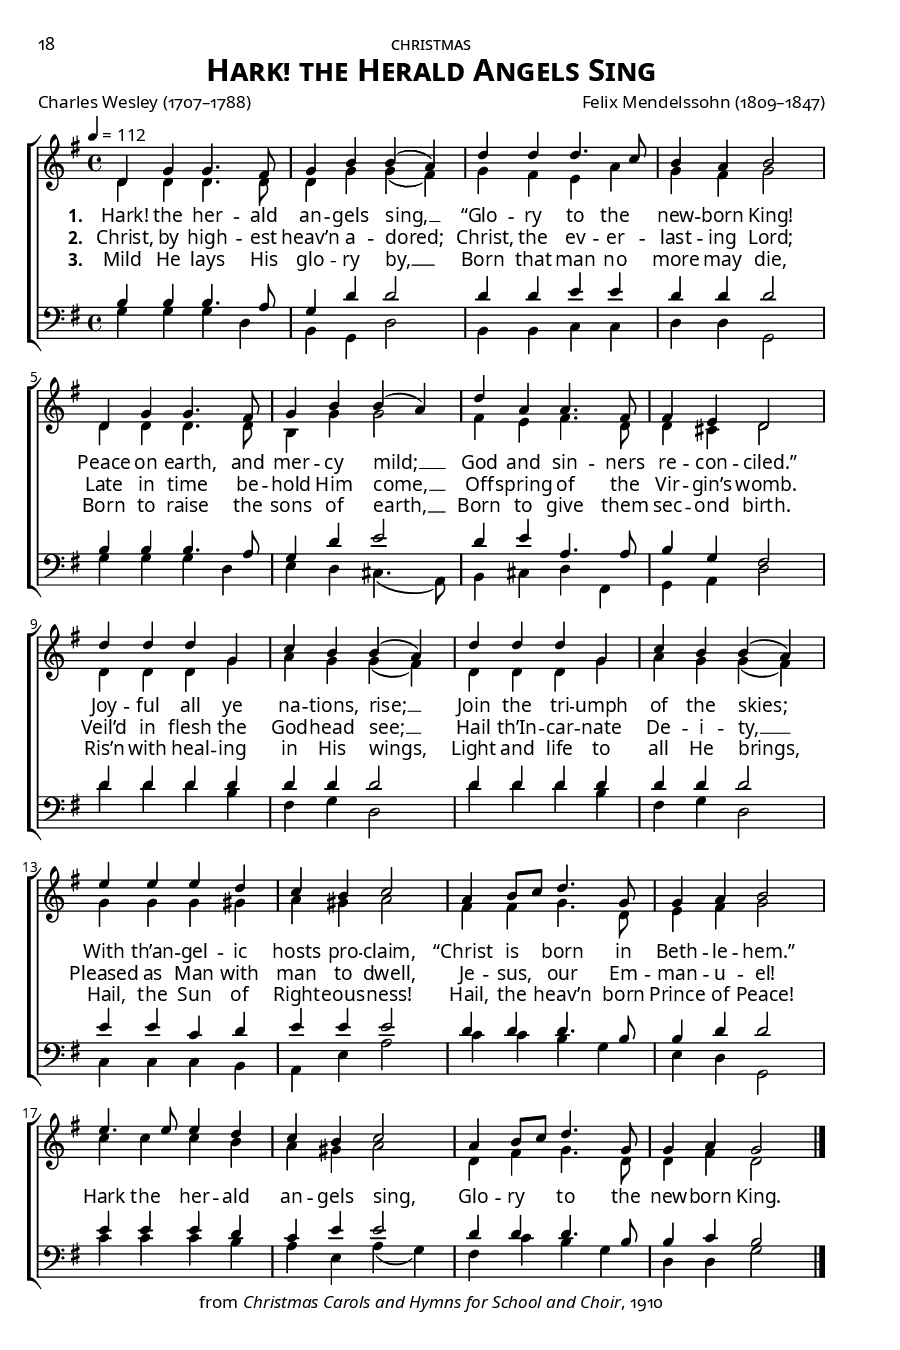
\version "2.14.2"
\include "util.ly"
\header {
  title = \markup{\override #'(font-name . "Garamond Premier Pro Semibold"){ \abs-fontsize #15 \smallCapsOldStyle"Hark! the Herald Angels Sing"}}
  poet = \markup\oldStyleNum"Charles Wesley (1707–1788)"
  composer = \markup\oldStyleNum"Felix Mendelssohn (1809–1847)"
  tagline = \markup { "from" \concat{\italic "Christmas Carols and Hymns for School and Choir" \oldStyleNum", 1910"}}
}
\paper {
  paper-height = 9\in
  paper-width = 6\in
  indent = 0\in
  %system-system-spacing = #'((basic-distance . 10) (padding . 0))
  system-system-spacing =
    #'((basic-distance . 0)
       (minimum-distance . 0)
       (padding . 0)
       (stretchability . 100))
  ragged-last-bottom = ##f
  ragged-bottom = ##f
  two-sided = ##t
  inner-margin = 0.5\in
  outer-margin = 0.25\in
  top-margin = 0.25\in
  bottom-margin = 0.25\in
  first-page-number = #018
  print-first-page-number = ##t
  headerLine = \markup{\override #'(font-name . "Garamond Premier Pro") \smallCapsOldStyle"christmas"}
  oddHeaderMarkup = \markup\fill-line{
     \override #'(font-name . "Garamond Premier Pro")\abs-fontsize #8.5
     \combine 
        \fill-line{"" \on-the-fly #print-page-number-check-first
        \oldStylePageNum""
        }
        \fill-line{\headerLine}
  }
  evenHeaderMarkup = \markup {
     \override #'(font-name . "Garamond Premier Pro")\abs-fontsize #8.5
     \combine
        \on-the-fly #print-page-number-check-first
        \oldStylePageNum""
        \fill-line{\headerLine}
  }
}
#(set-global-staff-size 15) \paper{ #(define fonts (make-pango-font-tree "GoudyOlSt BT" "Garamond Premier Pro" "Garamond Premier Pro" (/ 15 20))) }
global = {
  \key g \major
  \time 4/4
  \autoBeamOff
  \override DynamicLineSpanner #'staff-padding = #0.0
  \override DynamicLineSpanner #'Y-extent = #'(-0.5 . 1)
}

sopMusic = \relative c' {
  \tempo 4 = 112
  d4 g g4. fis8 |
  g4 b b( a) |
  d d d4. c8 |
  b4 a b2 |
  
  d,4 g g4. fis8 |
  g4 b b( a) |
  d a a4. fis8 |
  fis4 e d2 |
  
  d'4 d d g, |
  c b b( a) |
  d d d g, |
  c b b( a) |
  
  e' e e d |
  c b c2 |
  a4 b8[ c] d4. g,8 |
  g4 a b2 | \break
  
  e4. e8 e4 d |
  c b c2 |
  a4 b8[ c] d4. g,8 |
  g4 a g2 \bar "|."
}
sopWords = \lyricmode {
  
}

altoMusic = \relative c' {
  d4 d d4. d8 |
  d4 g g( fis) |
  g fis e a |
  g fis g2 |
  
  d4 d d4. d8 |
  b4 g' g2 |
  fis4 e fis4. d8 |
  d4 cis d2 |
  
  d4 d d g |
  a g g( fis) |
  d d d g |
  a g g( fis) |
  
  g g g gis |
  a gis a2 |
  fis4 fis g4. d8 |
  e4 fis g2 |
  
  c4 c c b |
  a gis a2 |
  d,4 fis g4. d8 |
  d4 fis d2 \bar "|."
}
altoWords = \lyricmode {
  \dropLyricsVII
  \set stanza = #"1. "
  \set associatedVoice = "altos"
  Hark! the her -- ald an -- gels sing, __ “Glo -- ry to the new -- born King!
  \unset associatedVoice
  Peace on earth, and
  \set associatedVoice = "basses"
  mer -- cy mild; __
  \unset associatedVoice
  God and sin -- ners re -- con -- ciled.”
  Joy -- ful all ye na -- tions, rise; __
  Join the tri -- umph of the skies;
  With th’an -- gel -- ic hosts pro -- claim,
  “Christ is born in Beth -- le -- hem.”
  
  \dropLyricsV
  \set associatedVoice = "basses"
  Hark the her -- ald
  an -- gels sing,
  \unset associatedVoice
  Glo -- ry to the new -- born King.
}
altoWordsII = \lyricmode {
  \dropLyricsVII
  \set stanza = #"2. "
  \set associatedVoice = "altos"
  Christ, by high -- est heav’n a -- dored; Christ, the ev -- er -- last -- ing Lord;
  \unset associatedVoice
  Late in time be -- hold
  \set associatedVoice = "basses"
  Him come, __
  \unset associatedVoice
  Off -- spring of the Vir -- gin’s womb.
  Veil’d in flesh the God -- head see; __
  Hail th’In -- car -- nate De -- i -- ty, __
  Pleased as Man with man to dwell, Je -- sus, our Em -- man -- u -- el!
}
altoWordsIII = \lyricmode {
  \dropLyricsVII
  \set stanza = #"3. "
  \set associatedVoice = "altos"
  Mild He lays His glo -- ry by, __
  Born that man no more may die,
  \unset associatedVoice
  Born to raise the
  \set associatedVoice = "basses"
  sons of earth, __
  \unset associatedVoice
  Born to give them sec -- ond birth.
  Ris’n with heal -- ing in His wings,
  Light and life to all He brings,
  Hail, the Sun of Right -- eous -- ness!
  Hail, the heav’n born Prince of Peace!
}
altoWordsIV = \lyricmode {
  
}

tenorMusic = \relative c' {
  b4 b b4. a8 |
  g4 d' d2 |
  d4 d e e |
  d d d2 |
  
  b4 b b4. a8 |
  g4 d' e2 |
  d4 e a,4. a8 |
  b4 g fis2 |
  
  d'4 d d d |
  d d d2 |
  d4 d d d |
  d d d2 |
  
  e4 e c d |
  e e e2 |
  d4 d d4. b8 |
  b4 d d2 |
  
  e4 e e d |
  c e e2 |
  d4 d d4. b8 |
  b4 c b2 \bar "|."
}
tenorWords = \lyricmode {

}

bassMusic = \relative c' {
  g4 g g d |
  b g d'2 |
  b4 b c c |
  d d g,2 |
  
  g'4 g g d |
  e d cis4.( a8) |
  b4 cis d fis, |
  g a d2 |
  
  d'4 d d b |
  fis g d2 |
  d'4 d d b |
  fis g d2 |
  
  c4 c c b |
  a e' a2 |
  c4 c b g |
  e d g,2 |
  
  c'4 c c b |
  a e a( g) |
  fis c' b g |
  d d g2 \bar "|."
}
bassWords = \lyricmode {

}

\score {
  <<
   \new ChoirStaff <<
%    \new Lyrics = sopranos \with { \override VerticalAxisGroup #'nonstaff-relatedstaff-spacing = #'((basic-distance . 1)) }
    \new Staff = women <<
      \new Voice = "sopranos" { \voiceOne << \global \sopMusic >> }
      \new Voice = "altos" { \voiceTwo << \global \altoMusic >> }
    >>
    \new Lyrics \with { alignAboveContext = #"women" \override VerticalAxisGroup #'nonstaff-relatedstaff-spacing = #'((basic-distance . 1))} \lyricsto "sopranos" \sopWords
   \new Staff = men <<
      \clef bass
      \new Voice = "tenors" { \voiceOne << \global \tenorMusic >> }
      \new Voice = "basses" { \voiceTwo << \global \bassMusic >> }
    >>
    \new Lyrics = "altosIV"  \with { alignBelowContext = #"women" \override VerticalAxisGroup #'nonstaff-relatedstaff-spacing = #'((basic-distance . 1))} \lyricsto "altos" \altoWordsIV
    \new Lyrics = "altosIII"  \with { alignBelowContext = #"women" \override VerticalAxisGroup #'nonstaff-relatedstaff-spacing = #'((basic-distance . 1))} \lyricsto "altos" \altoWordsIII
    \new Lyrics = "altosII"  \with { alignBelowContext = #"women" \override VerticalAxisGroup #'nonstaff-relatedstaff-spacing = #'((basic-distance . 1))} \lyricsto "altos" \altoWordsII
    \new Lyrics = "altos"  \with { alignBelowContext = #"women" \override VerticalAxisGroup #'nonstaff-relatedstaff-spacing = #'((basic-distance . 1))} \lyricsto "altos" \altoWords
    \new Lyrics \with { alignAboveContext = #"men" \override VerticalAxisGroup #'nonstaff-relatedstaff-spacing = #'((basic-distance . 1)) } \lyricsto "tenors" \tenorWords
    \new Lyrics \with { alignBelowContext = #"men" \override VerticalAxisGroup #'nonstaff-relatedstaff-spacing = #'((basic-distance . 1)) } \lyricsto "basses" \bassWords
  >>
%    \new PianoStaff << \new Staff { \new Voice { \pianoRH } } \new Staff { \clef "bass" \pianoLH } >>
  >>
  \layout {
    \context {
      \Score
      %\override SpacingSpanner #'base-shortest-duration = #(ly:make-moment 1 8)
      %\override SpacingSpanner #'common-shortest-duration = #(ly:make-moment 1 4)
    }
    \context {
      % Remove all empty staves
      % \Staff \RemoveEmptyStaves \override VerticalAxisGroup #'remove-first = ##t
    }
    \context {
      \Lyrics
      \override LyricText #'X-offset = #center-on-word
    }
  }
  \midi {
    \tempo 4 = 112
    \set Staff.midiInstrument = "flute"
  
    \context {
      \Voice
      \remove "Dynamic_performer"
    }
  }
}
